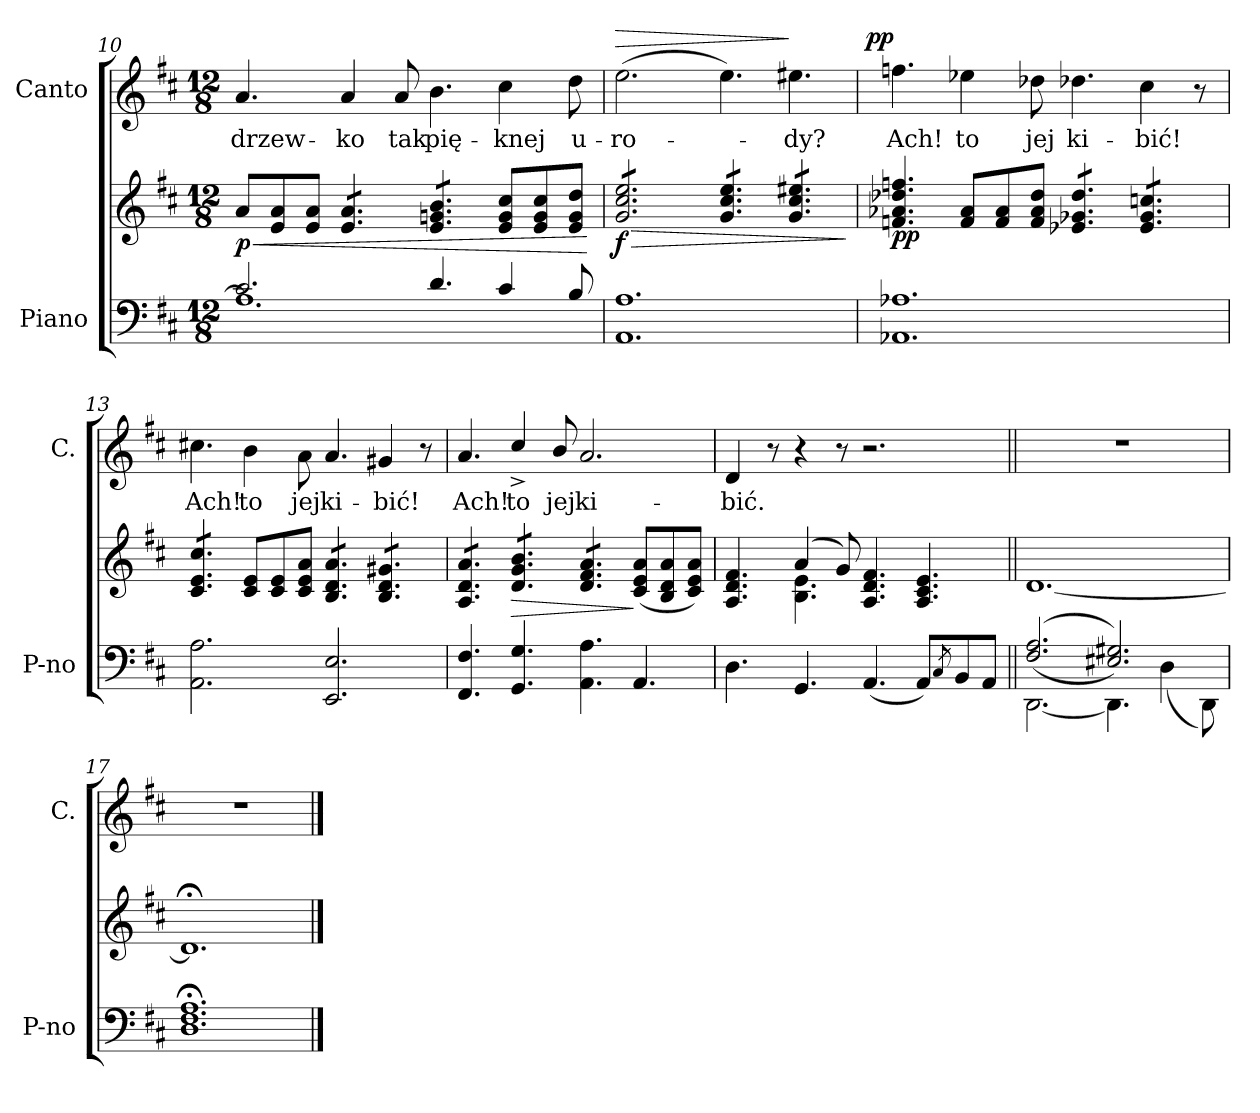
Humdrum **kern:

**kern	**kern	**dynam	**kern	**text	**dynam
*part2	*part2	*part2	*part1	*part1	*part1
*staff3	*staff2	*staff2/3	*staff1	*staff1	*staff1
*I"Piano	*	*	*I"Canto	*	*
*I'P-no	*	*	*I'C.	*	*
*clefF4	*clefG2	*	*clefG2	*	*
*k[f#c#]	*k[f#c#]	*	*k[f#c#]	*	*
*M12/8	*M12/8	*	*M12/8	*	*
=10	=10	=10	=10	=10	=10
*^	*	*	*	*	*
!	!	!	!LO:HP:b	!	!	!
!	!	!	!LO:DY:n=1:b	!	!	!
2.c#/	1.A\]	8a/L	< p	4.a/	drzew-	.
.	.	8e/ 8a/	.	.	.	.
.	.	8e/ 8a/J	.	.	.	.
*	*	*tremolo	*	*	*	*
.	.	8e/ 8a/L	.	4a/	-ko	.
.	.	8e/ 8a/	.	.	.	.
.	.	8e/ 8a/J	.	8a/	tak	.
4.d/	.	8e/ 8gn/ 8b/L	.	4.b\	pię-	.
.	.	8e/ 8gn/ 8b/	.	.	.	.
.	.	8e/ 8gn/ 8b/J	.	.	.	.
*	*	*Xtremolo	*	*	*	*
4c#/	.	8e/ 8g/ 8cc#/L	.	4cc#\	-knej	.
.	.	8e/ 8g/ 8cc#/	.	.	.	.
8B/	.	8e/ 8g/ 8dd/J	.	8dd\	u-	.
*v	*v	*	*	*	*	*
.	.	[	.	.	.
=11	=11	=11	=11	=11	=11
!	!	!LO:HP:b	!	!	!LO:HP:a
!	!	!LO:DY:n=1:b	!	!	!
*	*tremolo	*	*	*	*
1.AA\ 1.A\	8g/ 8cc#/ 8ee/L	> f	(2.ee\	-ro-	>
.	8g/ 8cc#/ 8ee/	.	.	.	.
.	8g/ 8cc#/ 8ee/	.	.	.	.
.	8g/ 8cc#/ 8ee/	.	.	.	.
.	8g/ 8cc#/ 8ee/	.	.	.	.
.	8g/ 8cc#/ 8ee/J	.	.	.	.
.	8g/ 8cc#/ 8ee/L	.	4.ee\)	.	.
.	8g/ 8cc#/ 8ee/	.	.	.	.
.	8g/ 8cc#/ 8ee/J	.	.	.	.
.	8g/ 8cc#/ 8ee#X/L	.	4.ee#X\	-dy?	]
.	8g/ 8cc#/ 8ee#X/	.	.	.	.
.	8g/ 8cc#/ 8ee#X/J	.	.	.	.
*	*Xtremolo	*	*	*	*
.	.	]	.	.	.
=12	=12	=12	=12	=12	=12
!	!	!LO:DY:b	!	!	!LO:DY:a:rj
1.AA-X\ 1.A-X\	4.fn/ 4.a-X/ 4.dd-X/ 4.ffn/	pp	4.ffn\	Ach!	pp
.	8f/ 8a-/L	.	4ee-X\	to	.
.	8f/ 8a-/	.	.	.	.
.	8f/ 8a-/ 8dd-/J	.	8dd-X\	jej	.
*	*tremolo	*	*	*	*
.	8e-X/ 8g-X/ 8dd-/L	.	4.dd-X\	ki-	.
.	8e-X/ 8g-X/ 8dd-/	.	.	.	.
.	8e-X/ 8g-X/ 8dd-/J	.	.	.	.
.	8e-/ 8g-/ 8ccn/L	.	4cc#\	-bić!	.
.	8e-/ 8g-/ 8ccn/	.	.	.	.
.	8e-/ 8g-/ 8ccn/J	.	8r	.	.
=13	=13	=13	=13	=13	=13
2.AA\ 2.A\	8c#/ 8e/ 8cc#/L	.	4.cc#X\	Ach!	.
.	8c#/ 8e/ 8cc#/	.	.	.	.
.	8c#/ 8e/ 8cc#/J	.	.	.	.
*	*Xtremolo	*	*	*	*
.	8c#/ 8e/L	.	4b\	to	.
.	8c#/ 8e/	.	.	.	.
.	8c#/ 8e/ 8a/J	.	8a\	jej	.
*	*tremolo	*	*	*	*
2.EE/ 2.E/	8B/ 8d/ 8a/L	.	4.a/	ki-	.
.	8B/ 8d/ 8a/	.	.	.	.
.	8B/ 8d/ 8a/J	.	.	.	.
.	8B/ 8d/ 8g#X/L	.	4g#X/	-bić!	.
.	8B/ 8d/ 8g#X/	.	.	.	.
.	8B/ 8d/ 8g#X/J	.	8r	.	.
=14	=14	=14	=14	=14	=14
4.FF#/ 4.F#/	8A/ 8d/ 8a/L	.	4.a/	Ach!	.
.	8A/ 8d/ 8a/	.	.	.	.
.	8A/ 8d/ 8a/J	.	.	.	.
!	!	!LO:HP:b	!	!	!
4.GG/ 4.G/	8d/ 8g/ 8b/L	>	4cc#^>/	to	.
.	8d/ 8g/ 8b/	.	.	.	.
.	8d/ 8g/ 8b/J	.	8b/	jej	.
4.AA\ 4.A\	8d/ 8f#/ 8a/L	.	2.a/	ki-	.
.	8d/ 8f#/ 8a/	.	.	.	.
.	8d/ 8f#/ 8a/J	.	.	.	.
*	*Xtremolo	*	*	*	*
4.AA/	(8c#/ 8e/ 8a/L	]	.	.	.
.	8B/ 8d/ 8a/	.	.	.	.
.	8c#/ 8e/ 8a/J)	.	.	.	.
=15	=15	=15	=15	=15	=15
*	*^	*	*	*	*
4.D\	4.A/ 4.d/ 4.f#/	4.ryy	.	4d/	-bić.	.
.	.	.	.	8r	.	.
4.GG/	(<4a/	4.B\ 4.e\	.	4r	.	.
.	8g/)	.	.	8r	.	.
(4.AA/	4.A/ 4.d/ 4.f#/	2.ryy	.	2.r	.	.
8AA/L)	4.A/ 4.c#/ 4.e/	.	.	.	.	.
8qC#/	.	.	.	.	.	.
8BB/	.	.	.	.	.	.
8AA/J	.	.	.	.	.	.
*	*v	*v	*	*	*	*
=16||	=16||	=16||	=16||	=16||	=16||
*^	*	*	*	*	*
(<(>2.F#/ 2.A/	[2.DD\	[1.d/	.	1.r	.	.
2.E#X/ 2.G#X/))	4.DD\]	.	.	.	.	.
.	(4D\	.	.	.	.	.
.	8DD\)	.	.	.	.	.
*v	*v	*	*	*	*	*
=17	=17	=17	=17	=17	=17
1.D;\ 1.F#;\ 1.A;\	1.d;</]	.	1.r	.	.
==	==	==	==	==	==
*-	*-	*-	*-	*-	*-
